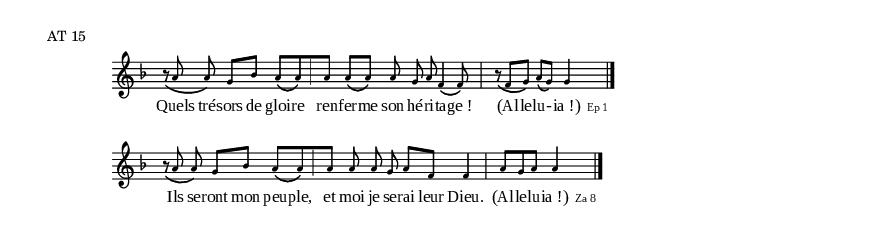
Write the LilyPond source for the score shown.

\version "2.10.0"
 \include "definitions.ly"
\markup {AT  15}



\relative a' { 
	\new Staff {
		\cadenzaOn 		\key f \major
		\set Staff.instrumentName = \markup{ \center-align {  } }
		\times 2/3 { r8_\( a a\) }
		g[ bes]
		\times 2/3 { a[\( a\) \cesure \pespace  a] }
		a[\( a\)]
		\times 2/3 { a g a }
		f4\( f8\) \pespace \barre\pespace
		\times 2/3 {r8_\(f[ g]\)} a[\( g\)] g4
		\endBar
	}
	\addlyrics {
		 Quels tré -- sors de gloi -- re ren -- fer -- me son hé -- ri -- ta -- "ge !" "(Al" -- le -- lu -- - -- "ia !)"
		\markup { \citation #"Ep 1" }
	}
}
\relative a' { 
	\new Staff {
		\cadenzaOn 		\key f \major
		\set Staff.instrumentName = \markup{ \center-align {  } }
		\times 2/3 { r8_\( a a\) }
		g[ bes]
		\times 2/3 { a[\( a\) \cesure\pespace  a] }
		\times 2/3 { a a g }
		a[ f]
		f4 \pespace\barre\pespace 
		\times 2/3 {a8[ g a]} a4
		\endBar
	}
	\addlyrics {
		 Ils se -- ront mon peu -- ple, et moi je se -- rai leur Dieu. "(Al" -- le -- lu -- "ia !)"
		\markup { \citation #"Za 8" }
	}
}
